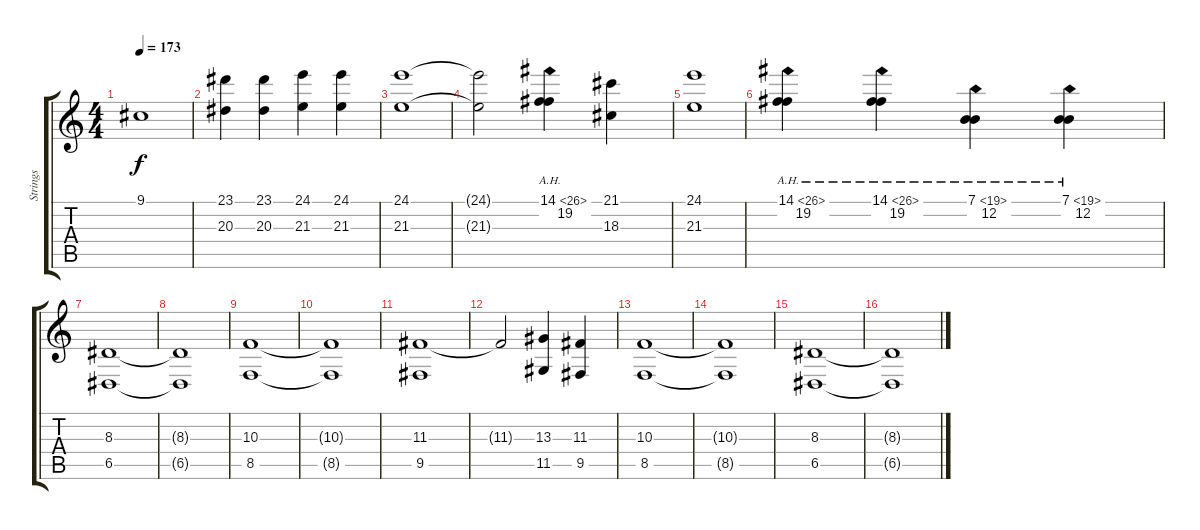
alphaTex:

\track ("Strings" "Strings") {instrument stringensemble1}
\staff {score tabs}
\tuning (E4 B3 G3 D3 A2 E2) {hide}
\ts (4 4)
\tempo 173
\clef g2
\ks c
9.1.1{dy f} |
(23.1 20.3).4{instrument stringensemble1} (23.1 20.3).4 (24.1 21.3).4 (24.1 21.3).4 |
(24.1 21.3).1 |
(24.1{t} 21.3{t}).2 (14.1{ah 12} 19.2).4 (21.1 18.3).4 |
(24.1 21.3).1 |
(14.1{ah 12} 19.2).4 (14.1{ah 12} 19.2).4 (7.1{ah 12} 12.2).4 (7.1{ah 12} 12.2).4 |
(8.3 6.5).1{volume 16 balance 2 instrument stringensemble1} |
(8.3{t} 6.5{t}).1 |
(10.3 8.5).1 |
(10.3{t} 8.5{t}).1 |
(11.3 9.5).1 |
11.3{t}.2 (13.3 11.5).4 (11.3 9.5).4 |
(10.3 8.5).1 |
(10.3{t} 8.5{t}).1 |
(8.3 6.5).1 |
(8.3{t} 6.5{t}).1
